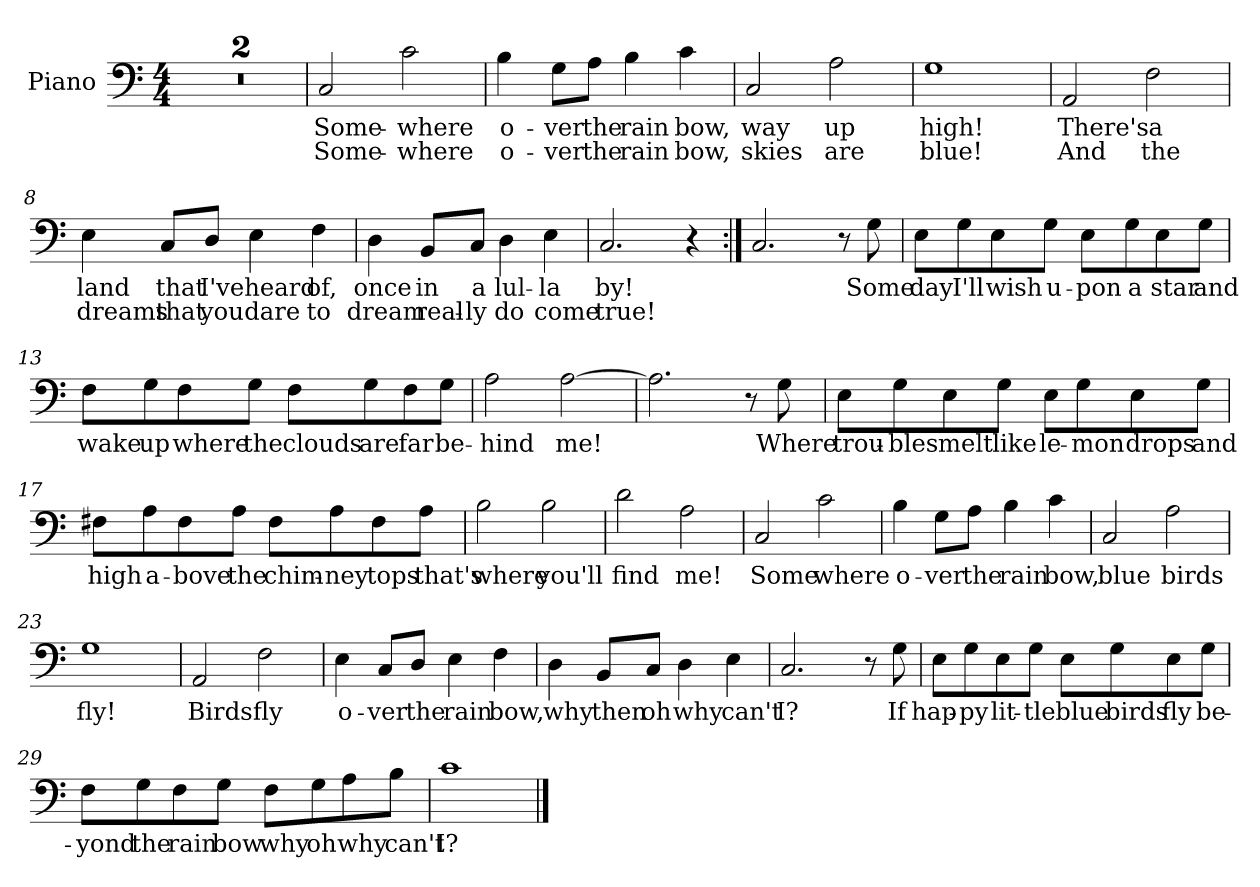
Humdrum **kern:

**kern	**text	**text
*part1	*part1	*part1
*staff1	*staff1	*staff1
*I"Piano	*	*
*I'Pno.	*	*
*clefF4	*	*
*k[]	*	*
*M4/4	*	*
=1	=1	=1
1r	.	.
=2	=2	=2
1r	.	.
=3	=3	=3
!	!LO:LY:b	!LO:LY:b
2C/	Some-	Some-
!	!LO:LY:b	!LO:LY:b
2c\	-where	-where
=4	=4	=4
!	!LO:LY:b	!LO:LY:b
4B\	o-	o-
!	!LO:LY:b	!LO:LY:b
8G\L	-ver	-ver
!	!LO:LY:b	!LO:LY:b
8A\J	the	the
!	!LO:LY:b	!LO:LY:b
4B\	rain	rain
!	!LO:LY:b	!LO:LY:b
4c\	bow,	bow,
=5	=5	=5
!	!LO:LY:b	!LO:LY:b
2C/	way	skies
!	!LO:LY:b	!LO:LY:b
2A\	up	are
=6	=6	=6
!	!LO:LY:b	!LO:LY:b
1G	high!	blue!
=7	=7	=7
!	!LO:LY:b	!LO:LY:b
2AA/	There's	And
!	!LO:LY:b	!LO:LY:b
2F\	a	the
!!LO:LB:g=z
=8	=8	=8
!	!LO:LY:b	!LO:LY:b
4E\	land	dreams
!	!LO:LY:b	!LO:LY:b
8C/L	that	that
!	!LO:LY:b	!LO:LY:b
8D/J	I've	you
!	!LO:LY:b	!LO:LY:b
4E\	heard	dare
!	!LO:LY:b	!LO:LY:b
4F\	of,	to
=9	=9	=9
!	!LO:LY:b	!LO:LY:b
4D\	once	dream
!	!LO:LY:b	!LO:LY:b
8BB/L	in	real-
!	!LO:LY:b	!LO:LY:b
8C/J	a	-ly
!	!LO:LY:b	!LO:LY:b
4D\	lul-	do
!	!LO:LY:b	!LO:LY:b
4E\	-la	come
=10	=10	=10
!	!LO:LY:b	!LO:LY:b
2.C/	by!	true!
4r	.	.
=11:|!	=11:|!	=11:|!
2.C/	.	.
8r	.	.
!	!LO:LY:b	!
8G\	Some	.
!!LO:LB:g=z
=12	=12	=12
!	!LO:LY:b	!
8E\L	day	.
!	!LO:LY:b	!
8G\	I'll	.
!	!LO:LY:b	!
8E\	wish	.
!	!LO:LY:b	!
8G\J	u-	.
!	!LO:LY:b	!
8E\L	-pon	.
!	!LO:LY:b	!
8G\	a	.
!	!LO:LY:b	!
8E\	star	.
!	!LO:LY:b	!
8G\J	and	.
=13	=13	=13
!	!LO:LY:b	!
8F\L	wake	.
!	!LO:LY:b	!
8G\	up	.
!	!LO:LY:b	!
8F\	where	.
!	!LO:LY:b	!
8G\J	the	.
!	!LO:LY:b	!
8F\L	clouds	.
!	!LO:LY:b	!
8G\	are	.
!	!LO:LY:b	!
8F\	far	.
!	!LO:LY:b	!
8G\J	be-	.
=14	=14	=14
!	!LO:LY:b	!
2A\	-hind	.
!	!LO:LY:b	!
[2A\	me!	.
=15	=15	=15
2.A\]	.	.
8r	.	.
!	!LO:LY:b	!
8G\	Where	.
!!LO:LB:g=z
=16	=16	=16
!	!LO:LY:b	!
8E\L	trou-	.
!	!LO:LY:b	!
8G\	-bles	.
!	!LO:LY:b	!
8E\	melt	.
!	!LO:LY:b	!
8G\J	like	.
!	!LO:LY:b	!
8E\L	le-	.
!	!LO:LY:b	!
8G\	-mon	.
!	!LO:LY:b	!
8E\	drops	.
!	!LO:LY:b	!
8G\J	and	.
=17	=17	=17
!	!LO:LY:b	!
8F#X\L	high	.
!	!LO:LY:b	!
8A\	a-	.
!	!LO:LY:b	!
8F#\	-bove	.
!	!LO:LY:b	!
8A\J	the	.
!	!LO:LY:b	!
8F#\L	chim-	.
!	!LO:LY:b	!
8A\	-ney	.
!	!LO:LY:b	!
8F#\	tops	.
!	!LO:LY:b	!
8A\J	that's	.
=18	=18	=18
!	!LO:LY:b	!
2B\	where	.
!	!LO:LY:b	!
2B\	you'll	.
=19	=19	=19
!	!LO:LY:b	!
2d\	find	.
!	!LO:LY:b	!
2A\	me!	.
!!LO:LB:g=z
=20	=20	=20
!	!LO:LY:b	!
2C/	Some	.
!	!LO:LY:b	!
2c\	where	.
=21	=21	=21
!	!LO:LY:b	!
4B\	o-	.
!	!LO:LY:b	!
8G\L	-ver	.
!	!LO:LY:b	!
8A\J	the	.
!	!LO:LY:b	!
4B\	rain	.
!	!LO:LY:b	!
4c\	bow,	.
=22	=22	=22
!	!LO:LY:b	!
2C/	blue	.
!	!LO:LY:b	!
2A\	birds	.
=23	=23	=23
!	!LO:LY:b	!
1G	fly!	.
=24	=24	=24
!	!LO:LY:b	!
2AA/	Birds	.
!	!LO:LY:b	!
2F\	fly	.
=25	=25	=25
!	!LO:LY:b	!
4E\	o-	.
!	!LO:LY:b	!
8C/L	-ver	.
!	!LO:LY:b	!
8D/J	the	.
!	!LO:LY:b	!
4E\	rain	.
!	!LO:LY:b	!
4F\	bow,	.
!!LO:LB:g=z
=26	=26	=26
!	!LO:LY:b	!
4D\	why	.
!	!LO:LY:b	!
8BB/L	then	.
!	!LO:LY:b	!
8C/J	oh	.
!	!LO:LY:b	!
4D\	why	.
!	!LO:LY:b	!
4E\	can't	.
=27	=27	=27
!	!LO:LY:b	!
2.C/	I?	.
8r	.	.
!	!LO:LY:b	!
8G\	If	.
=28	=28	=28
!	!LO:LY:b	!
8E\L	hap-	.
!	!LO:LY:b	!
8G\	-py	.
!	!LO:LY:b	!
8E\	lit-	.
!	!LO:LY:b	!
8G\J	-tle	.
!	!LO:LY:b	!
8E\L	blue	.
!	!LO:LY:b	!
8G\	birds	.
!	!LO:LY:b	!
8E\	fly	.
!	!LO:LY:b	!
8G\J	be-	.
=29	=29	=29
!	!LO:LY:b	!
8F\L	-yond	.
!	!LO:LY:b	!
8G\	the	.
!	!LO:LY:b	!
8F\	rain	.
!	!LO:LY:b	!
8G\J	bow	.
!	!LO:LY:b	!
8F\L	why	.
!	!LO:LY:b	!
8G\	oh	.
!	!LO:LY:b	!
8A\	why	.
!	!LO:LY:b	!
8B\J	can't	.
!!LO:LB:g=z
=30	=30	=30
!	!LO:LY:b	!
1c	I?	.
==	==	==
*-	*-	*-
